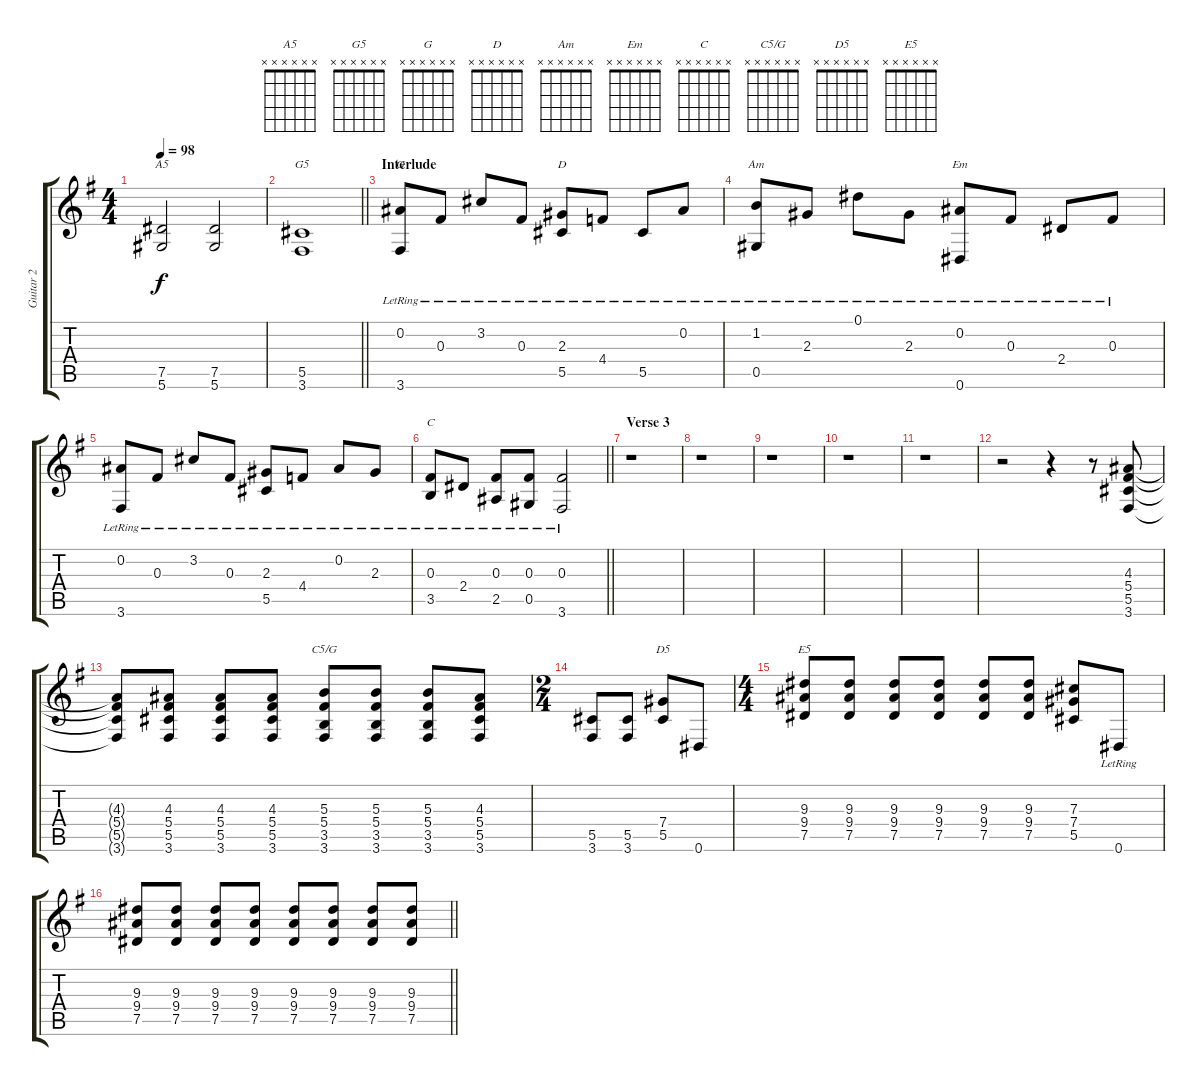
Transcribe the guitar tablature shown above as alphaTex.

\track ("Guitar 2" "Guitar 2") {instrument distortionguitar}
\staff {score tabs}
\tuning (Eb4 Bb3 Gb3 Db3 Ab2 Eb2) {hide}
\chord ("A5" x x x x x x)
\chord ("G5" x x x x x x)
\chord ("G" x x x x x x)
\chord ("D" x x x x x x)
\chord ("Am" x x x x x x)
\chord ("Em" x x x x x x)
\chord ("C" x x x x x x)
\chord ("C5/G" x x x x x x)
\chord ("D5" x x x x x x)
\chord ("E5" x x x x x x)
\ts (4 4)
\tempo 98
\clef g2
\ks g
(7.5 5.6).2{ch "A5" dy f} (7.5 5.6).2 |
\barLineRight lightlight
(5.5 3.6).1{ch "G5"} |
\section ("" "Interlude")
(0.2{lr} 3.6{lr}).8{ch "G"} 0.3{lr}.8 3.2{lr}.8 0.3{lr}.8 (2.3{lr} 5.5{lr}).8{ch "D"} 4.4{lr}.8 5.5{lr}.8 0.2{lr}.8 |
(1.2{lr} 0.5{lr}).8{ch "Am"} 2.3{lr}.8 0.1{lr}.8 2.3{lr}.8 (0.2{lr} 0.6{lr}).8{ch "Em"} 0.3{lr}.8 2.4{lr}.8 0.3{lr}.8 |
(0.2{lr} 3.6{lr}).8 0.3{lr}.8 3.2{lr}.8 0.3{lr}.8 (2.3{lr} 5.5{lr}).8 4.4{lr}.8 0.2{lr}.8 2.3{lr}.8 |
\barLineRight lightlight
(0.3{lr} 3.5).8{ch "C"} 2.4{lr}.8 (0.3{lr} 2.5{lr}).8 (0.3{lr} 0.5{lr}).8 (0.3{lr} 3.6{lr}).2 |
\section ("" "Verse 3")
r.1 |
r.1 |
r.1 |
r.1 |
r.1 |
r.2 r.4 r.8 (4.3 5.4 5.5 3.6).8 |
(4.3{t} 5.4{t} 5.5{t} 3.6{t}).8 (4.3 5.4 5.5 3.6).8 (4.3 5.4 5.5 3.6).8 (4.3 5.4 5.5 3.6).8 (5.3 5.4 3.5 3.6).8{ch "C5/G"} (5.3 5.4 3.5 3.6).8 (5.3 5.4 3.5 3.6).8 (4.3 5.4 5.5 3.6).8 |
\ts (2 4)
(5.5 3.6).8 (5.5 3.6).8 (7.4 5.5).8{ch "D5"} 0.6.8 |
\ts (4 4)
(9.3 9.4 7.5).8{ch "E5"} (9.3 9.4 7.5).8 (9.3 9.4 7.5).8 (9.3 9.4 7.5).8 (9.3 9.4 7.5).8 (9.3 9.4 7.5).8 (7.3 7.4 5.5).8 0.6{lr}.8 |
\barLineRight lightlight
(9.3 9.4 7.5).8 (9.3 9.4 7.5).8 (9.3 9.4 7.5).8 (9.3 9.4 7.5).8 (9.3 9.4 7.5).8 (9.3 9.4 7.5).8 (9.3 9.4 7.5).8 (9.3 9.4 7.5).8
